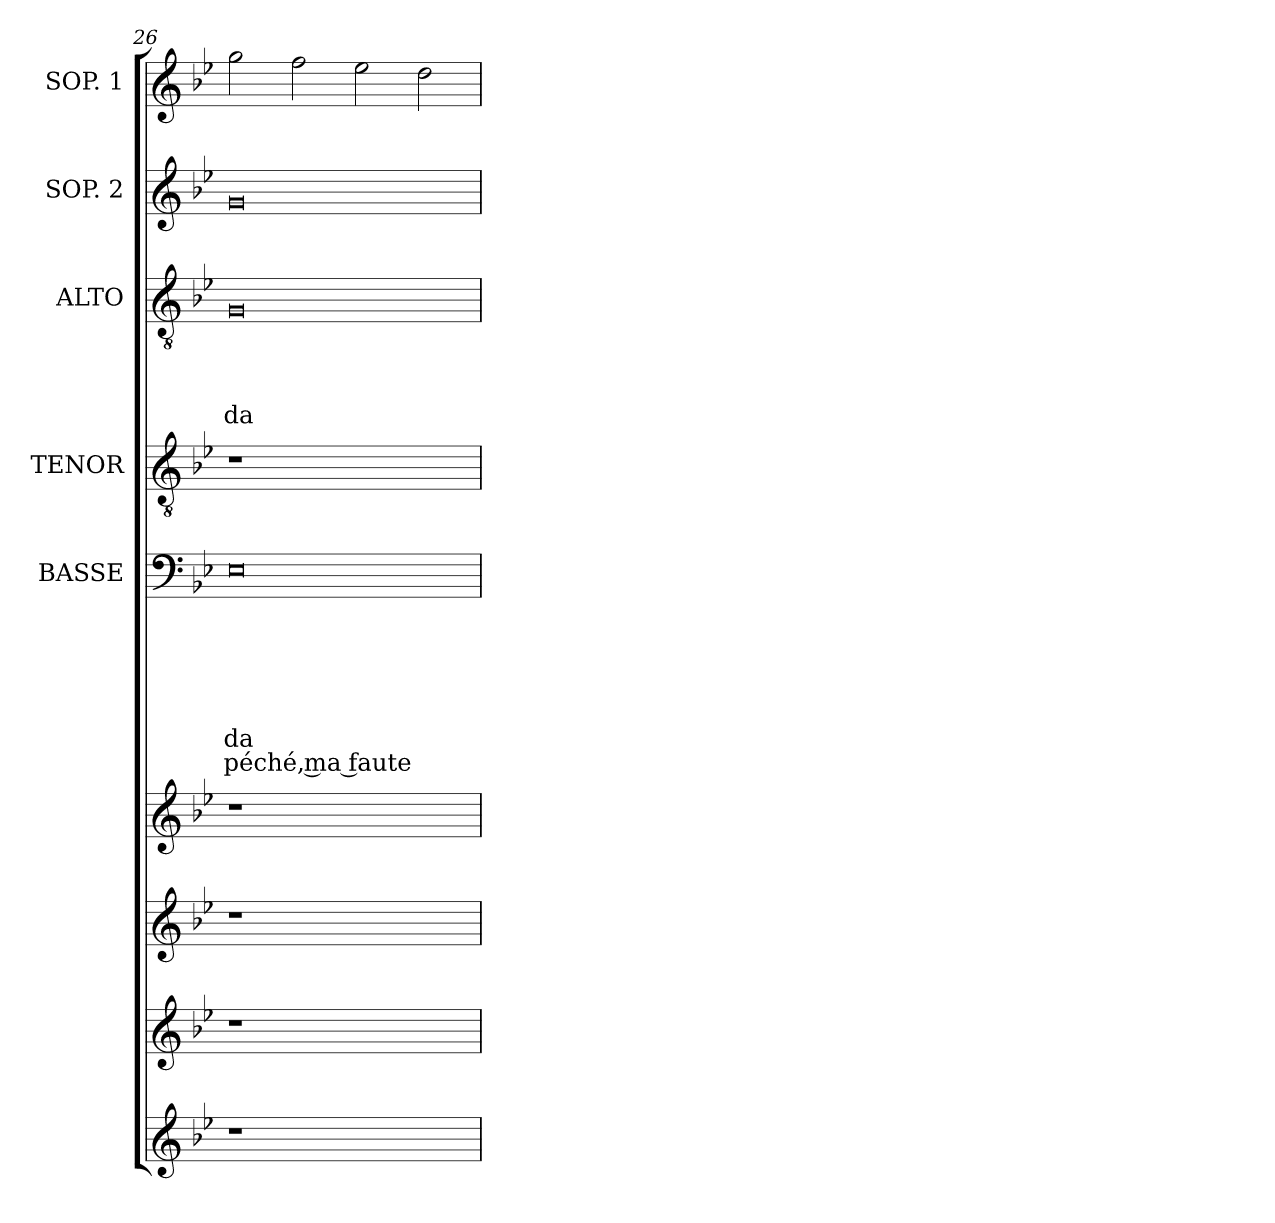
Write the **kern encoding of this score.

**kern	**kern	**kern	**kern	**kern	**text	**text	**text	**text	**text	**text	**text	**kern	**kern	**text	**text	**text	**text	**kern	**kern
*part9	*part8	*part7	*part6	*part5	*part5	*part5	*part5	*part5	*part5	*part5	*part5	*part4	*part3	*part3	*part3	*part3	*part3	*part2	*part1
*staff9	*staff8	*staff7	*staff6	*staff5	*staff5	*staff5	*staff5	*staff5	*staff5	*staff5	*staff5	*staff4	*staff3	*staff3	*staff3	*staff3	*staff3	*staff2	*staff1
*	*	*	*	*I"BASSE	*	*	*	*	*	*	*	*I"TENOR	*I"ALTO	*	*	*	*	*I"SOP. 2	*I"SOP. 1
*	*	*	*	*I'BAS.	*	*	*	*	*	*	*	*I'TEN.	*I'ALT.	*	*	*	*	*I'SOP. 2	*I'SOP. 1
*clefG2	*clefG2	*clefG2	*clefG2	*clefF4	*	*	*	*	*	*	*	*clefGv2	*clefGv2	*	*	*	*	*clefG2	*clefG2
*k[b-e-]	*k[b-e-]	*k[b-e-]	*k[b-e-]	*k[b-e-]	*	*	*	*	*	*	*	*k[b-e-]	*k[b-e-]	*	*	*	*	*k[b-e-]	*k[b-e-]
*B-:	*B-:	*B-:	*B-:	*B-:	*	*	*	*	*	*	*	*B-:	*B-:	*	*	*	*	*B-:	*B-:
=26	=26	=26	=26	=26	=26	=26	=26	=26	=26	=26	=26	=26	=26	=26	=26	=26	=26	=26	=26
!	!	!	!	!	!	!	!	!	!	!LO:LY:b	!LO:LY:b	!	!	!	!	!	!LO:LY:b	!	!
1r	1r	1r	1r	0E-	.	.	.	.	.	-da	péché, ma faute	1r	0G	.	.	.	-da	0g	2gg\
.	.	.	.	.	.	.	.	.	.	.	.	.	.	.	.	.	.	.	2ff\
1ryy	1ryy	1ryy	1ryy	.	.	.	.	.	.	.	.	1ryy	.	.	.	.	.	.	2ee-\
.	.	.	.	.	.	.	.	.	.	.	.	.	.	.	.	.	.	.	2dd\
=	=	=	=	=	=	=	=	=	=	=	=	=	=	=	=	=	=	=	=
*-	*-	*-	*-	*-	*-	*-	*-	*-	*-	*-	*-	*-	*-	*-	*-	*-	*-	*-	*-
